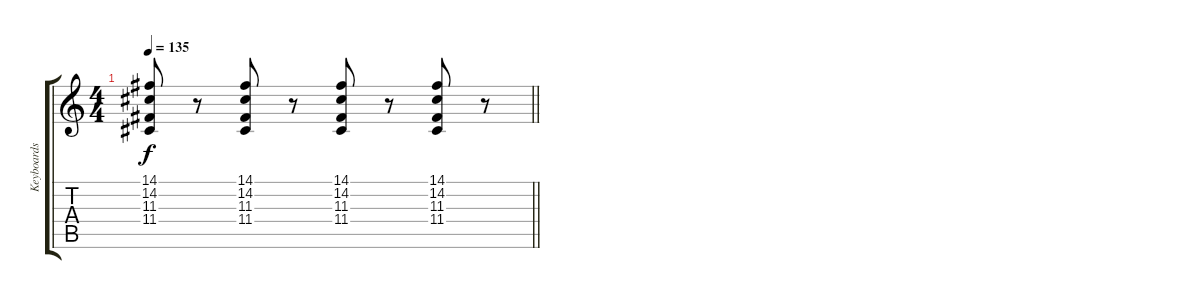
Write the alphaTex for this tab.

\track ("Keyboards" "Keyboards") {instrument lead1square}
\staff {score tabs}
\tuning (E4 B3 G3 D3 A2 E2) {hide}
\ts (4 4)
\tempo 135
\clef g2
\barLineRight lightlight
\ks c
(14.1 14.2 11.3 11.4).8{dy f} r.8 (14.1 14.2 11.3 11.4).8 r.8 (14.1 14.2 11.3 11.4).8{volume 0} r.8 (14.1 14.2 11.3 11.4).8 r.8
